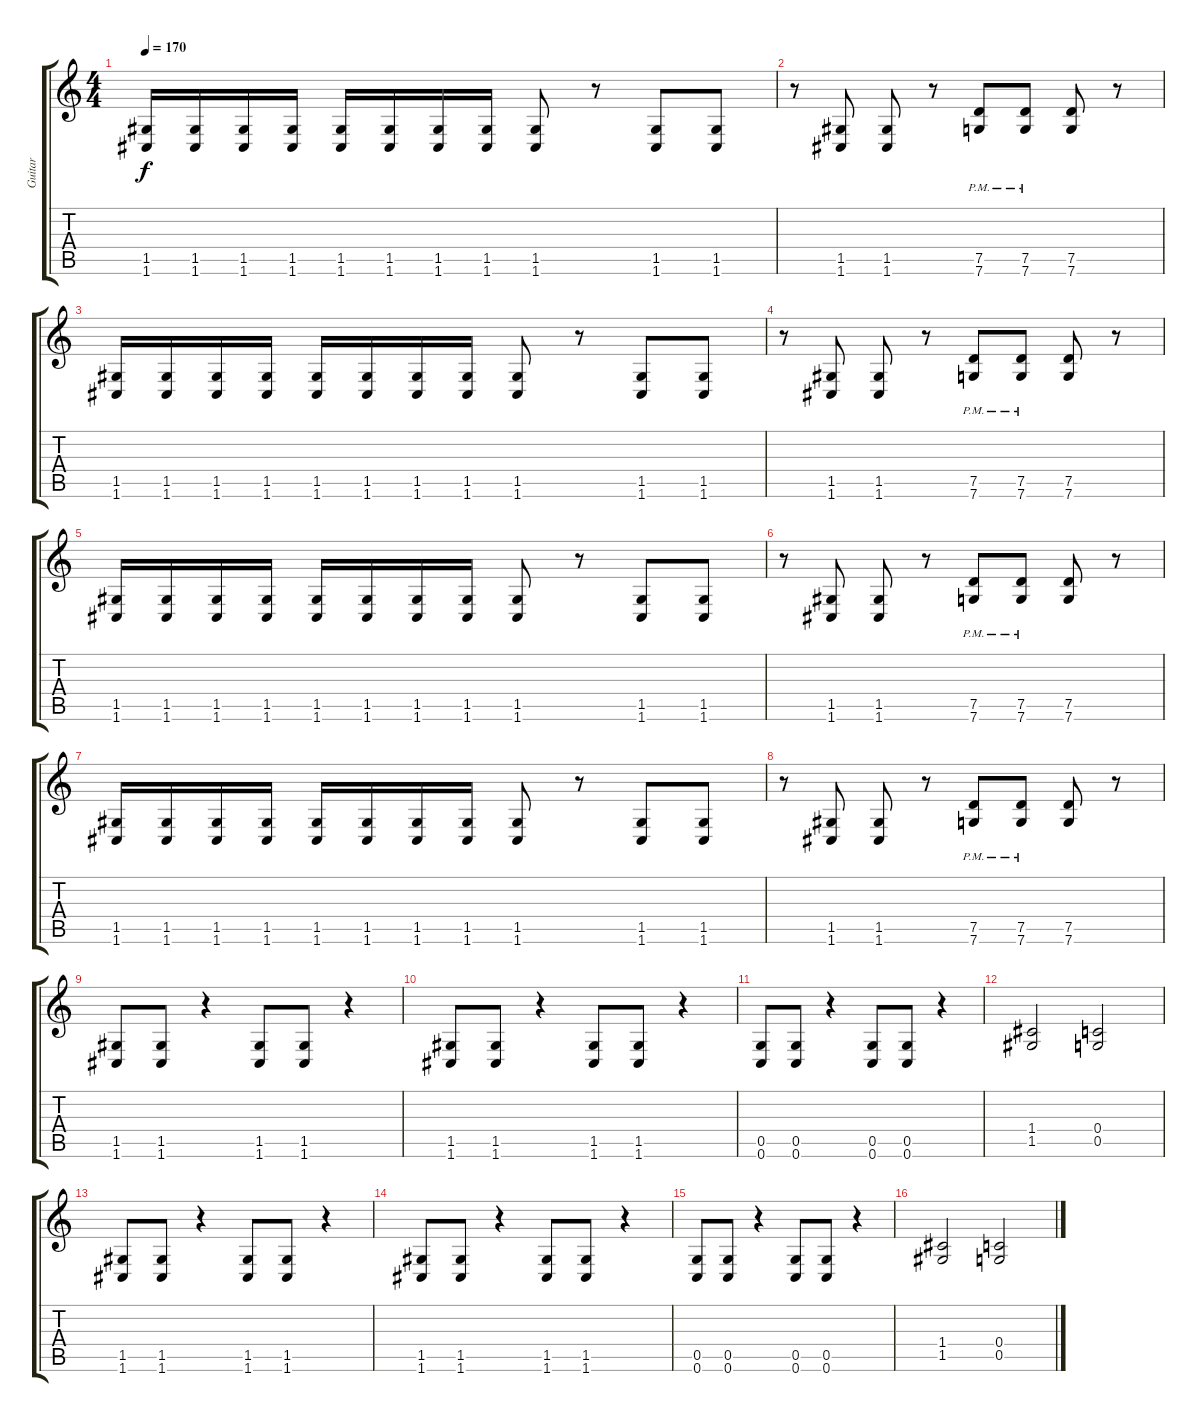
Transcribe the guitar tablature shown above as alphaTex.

\track ("Guitar" "Guitar") {instrument distortionguitar}
\staff {score tabs}
\tuning (D4 A3 F3 C3 G2 C2) {hide}
\ts (4 4)
\tempo 170
\clef g2
\ks c
(1.5 1.6).16{dy f} (1.5 1.6).16 (1.5 1.6).16 (1.5 1.6).16 (1.5 1.6).16 (1.5 1.6).16 (1.5 1.6).16 (1.5 1.6).16 (1.5 1.6).8 r.8 (1.5 1.6).8 (1.5 1.6).8 |
r.8 (1.5 1.6).8 (1.5 1.6).8 r.8 (7.5{pm} 7.6{pm}).8 (7.5{pm} 7.6{pm}).8 (7.5 7.6).8 r.8 |
(1.5 1.6).16 (1.5 1.6).16 (1.5 1.6).16 (1.5 1.6).16 (1.5 1.6).16 (1.5 1.6).16 (1.5 1.6).16 (1.5 1.6).16 (1.5 1.6).8 r.8 (1.5 1.6).8 (1.5 1.6).8 |
r.8 (1.5 1.6).8 (1.5 1.6).8 r.8 (7.5{pm} 7.6{pm}).8 (7.5{pm} 7.6{pm}).8 (7.5 7.6).8 r.8 |
(1.5 1.6).16 (1.5 1.6).16 (1.5 1.6).16 (1.5 1.6).16 (1.5 1.6).16 (1.5 1.6).16 (1.5 1.6).16 (1.5 1.6).16 (1.5 1.6).8 r.8 (1.5 1.6).8 (1.5 1.6).8 |
r.8 (1.5 1.6).8 (1.5 1.6).8 r.8 (7.5{pm} 7.6{pm}).8 (7.5{pm} 7.6{pm}).8 (7.5 7.6).8 r.8 |
(1.5 1.6).16 (1.5 1.6).16 (1.5 1.6).16 (1.5 1.6).16 (1.5 1.6).16 (1.5 1.6).16 (1.5 1.6).16 (1.5 1.6).16 (1.5 1.6).8 r.8 (1.5 1.6).8 (1.5 1.6).8 |
r.8 (1.5 1.6).8 (1.5 1.6).8 r.8 (7.5{pm} 7.6{pm}).8 (7.5{pm} 7.6{pm}).8 (7.5 7.6).8 r.8 |
(1.5 1.6).8 (1.5 1.6).8 r.4 (1.5 1.6).8 (1.5 1.6).8 r.4 |
(1.5 1.6).8 (1.5 1.6).8 r.4 (1.5 1.6).8 (1.5 1.6).8 r.4 |
(0.5 0.6).8 (0.5 0.6).8 r.4 (0.5 0.6).8 (0.5 0.6).8 r.4 |
(1.4 1.5).2 (0.4 0.5).2 |
(1.5 1.6).8 (1.5 1.6).8 r.4 (1.5 1.6).8 (1.5 1.6).8 r.4 |
(1.5 1.6).8 (1.5 1.6).8 r.4 (1.5 1.6).8 (1.5 1.6).8 r.4 |
(0.5 0.6).8 (0.5 0.6).8 r.4 (0.5 0.6).8 (0.5 0.6).8 r.4 |
(1.4 1.5).2 (0.4 0.5).2
